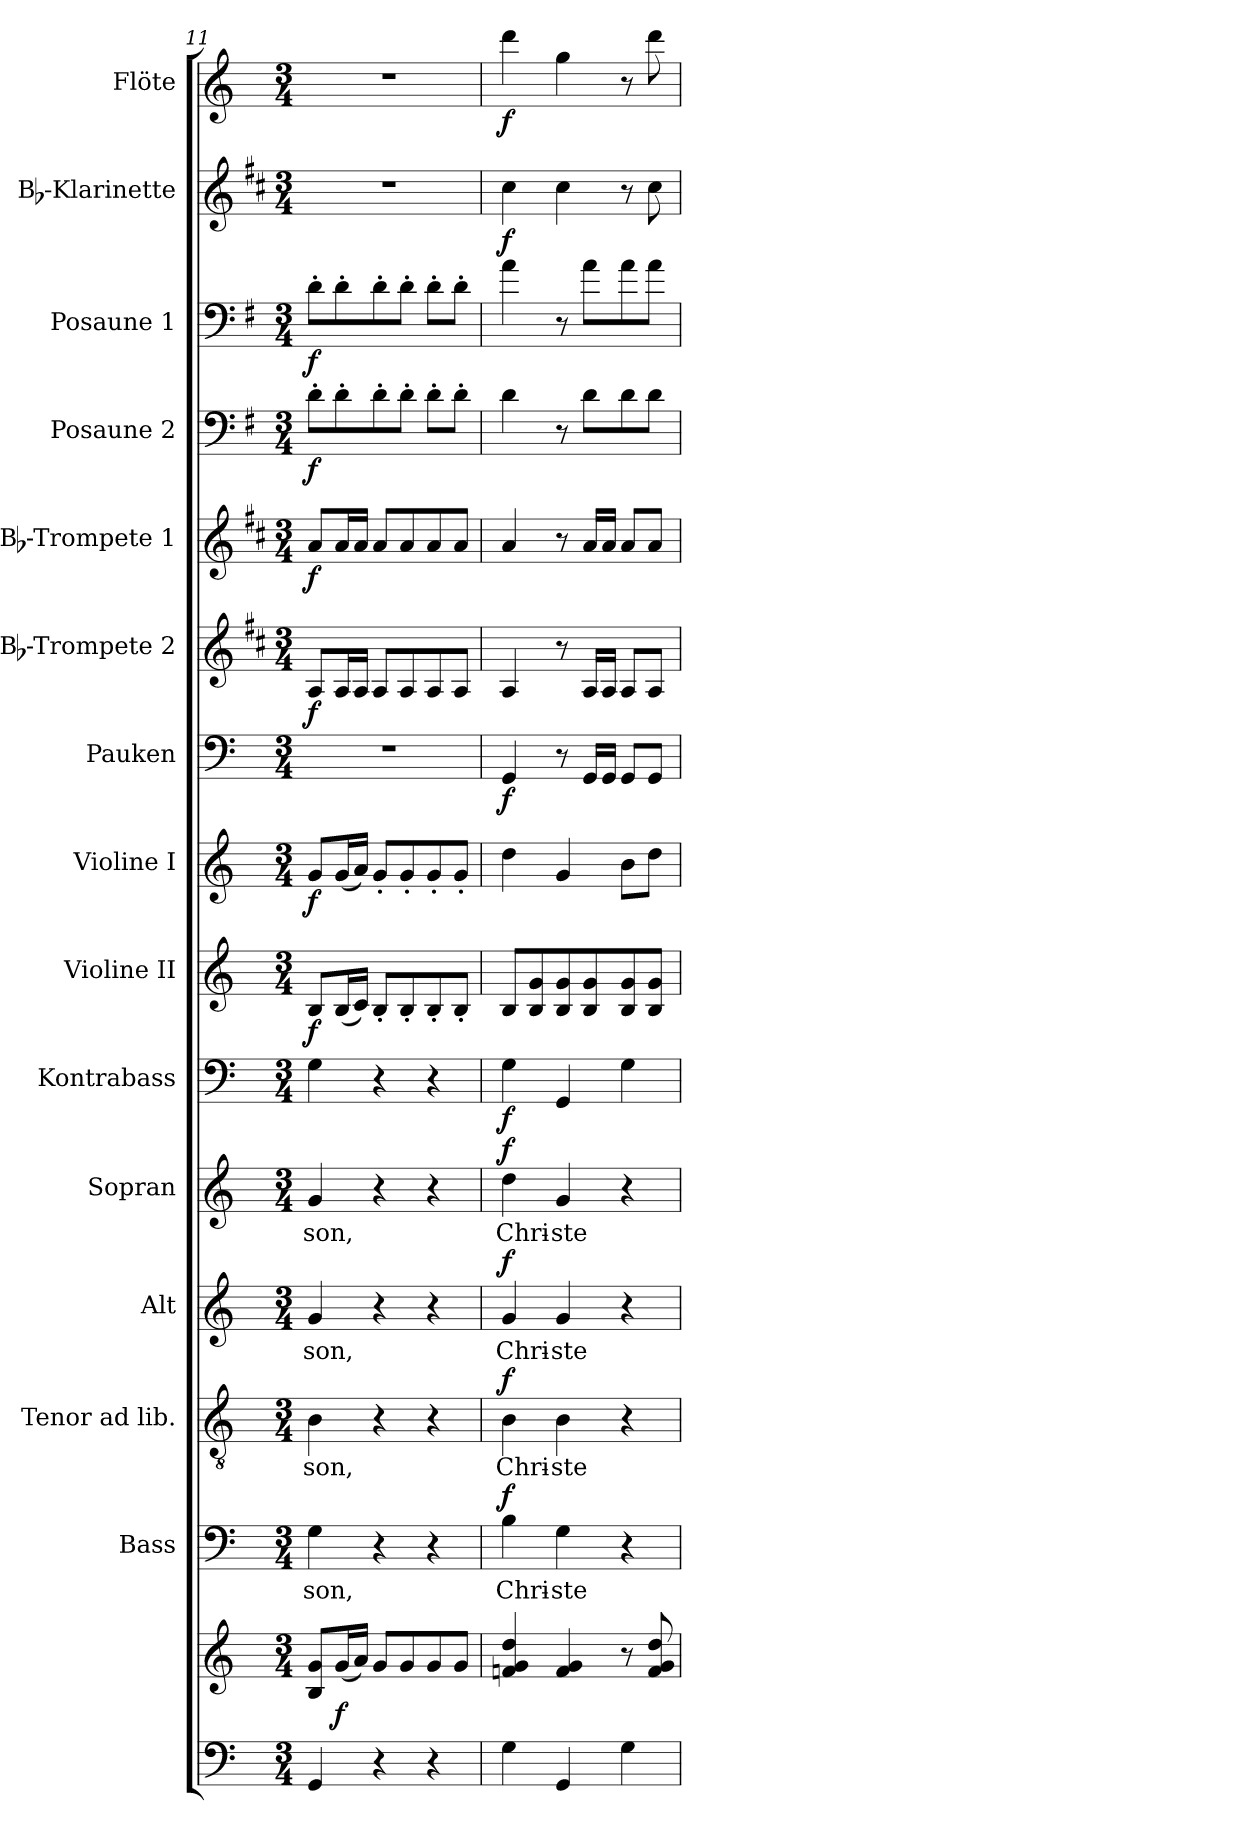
**kern	**kern	**dynam	**kern	**text	**dynam	**kern	**text	**dynam	**kern	**text	**dynam	**kern	**text	**dynam	**kern	**dynam	**kern	**dynam	**kern	**dynam	**kern	**dynam	**kern	**dynam	**kern	**dynam	**kern	**dynam	**kern	**dynam	**kern	**dynam	**kern	**dynam
*part15	*part15	*part15	*part14	*part14	*part14	*part13	*part13	*part13	*part12	*part12	*part12	*part11	*part11	*part11	*part10	*part10	*part9	*part9	*part8	*part8	*part7	*part7	*part6	*part6	*part5	*part5	*part4	*part4	*part3	*part3	*part2	*part2	*part1	*part1
*staff16	*staff15	*staff15/16	*staff14	*staff14	*staff14	*staff13	*staff13	*staff13	*staff12	*staff12	*staff12	*staff11	*staff11	*staff11	*staff10	*staff10	*staff9	*staff9	*staff8	*staff8	*staff7	*staff7	*staff6	*staff6	*staff5	*staff5	*staff4	*staff4	*staff3	*staff3	*staff2	*staff2	*staff1	*staff1
*	*	*	*I"Bass	*	*	*I"Tenor ad lib.	*	*	*I"Alt	*	*	*I"Sopran	*	*	*I"Kontrabass	*	*I"Violine II	*	*I"Violine I	*	*I"Pauken	*	*I"Bb-Trompete 2	*	*I"Bb-Trompete 1	*	*I"Posaune 2	*	*I"Posaune 1	*	*I"Bb-Klarinette	*	*I"Flöte	*
*	*	*	*I'B.	*	*	*I'T.	*	*	*I'A.	*	*	*I'S.	*	*	*I'Kb.	*	*I'Vl. II	*	*I'Vl. I	*	*I'Pk.	*	*I'Bb Trp. 2	*	*I'Bb Trp. 1	*	*I'Pos. 2	*	*I'Pos. 1	*	*I'Bb Kl.	*	*I'Fl.	*
!!LO:PB:g=z
*clefF4	*clefG2	*	*clefF4	*	*	*clefGv2	*	*	*clefG2	*	*	*clefG2	*	*	*clefF4	*	*clefG2	*	*clefG2	*	*clefF4	*	*clefG2	*	*clefG2	*	*clefF4	*	*clefF4	*	*clefG2	*	*clefG2	*
*	*	*	*	*	*	*	*	*	*	*	*	*	*	*	*ITrd7c12	*	*	*	*	*	*	*	*ITrd1c2	*	*ITrd1c2	*	*ITrd4c7	*	*ITrd4c7	*	*ITrd1c2	*	*	*
*k[]	*k[]	*	*k[]	*	*	*k[]	*	*	*k[]	*	*	*k[]	*	*	*k[]	*	*k[]	*	*k[]	*	*k[]	*	*k[]	*	*k[]	*	*k[]	*	*k[]	*	*k[]	*	*k[]	*
*C:	*C:	*	*C:	*	*	*C:	*	*	*C:	*	*	*C:	*	*	*C:	*	*C:	*	*C:	*	*C:	*	*C:	*	*C:	*	*C:	*	*C:	*	*C:	*	*C:	*
*M3/4	*M3/4	*	*M3/4	*	*	*M3/4	*	*	*M3/4	*	*	*M3/4	*	*	*M3/4	*	*M3/4	*	*M3/4	*	*M3/4	*	*M3/4	*	*M3/4	*	*M3/4	*	*M3/4	*	*M3/4	*	*M3/4	*
=11	=11	=11	=11	=11	=11	=11	=11	=11	=11	=11	=11	=11	=11	=11	=11	=11	=11	=11	=11	=11	=11	=11	=11	=11	=11	=11	=11	=11	=11	=11	=11	=11	=11	=11
!	!	!	!	!LO:LY:b	!	!	!LO:LY:b	!	!	!LO:LY:b	!	!	!LO:LY:b	!	!	!	!	!LO:DY:b	!	!LO:DY:b	!	!	!	!LO:DY:b	!	!LO:DY:b	!	!LO:DY:b	!	!LO:DY:b	!	!	!	!
4GG/	8B/ 8g/L	.	4G\	-son,	.	4B\	-son,	.	4g/	-son,	.	4g/	-son,	.	4GG\	.	8B/L	f	8g/L	f	2.r	.	8G/L	f	8g/L	f	8G'>\L	f	8G'>\L	f	2.r	.	2.r	.
!	!	!LO:DY:b	!	!	!	!	!	!	!	!	!	!	!	!	!	!	!	!	!	!	!	!	!	!	!	!	!	!	!	!	!	!	!	!
.	(<16g/L	f	.	.	.	.	.	.	.	.	.	.	.	.	.	.	(<16B/L	.	(<16g/L	.	.	.	16G/L	.	16g/L	.	8G'>\	.	8G'>\	.	.	.	.	.
.	16a/JJ)	.	.	.	.	.	.	.	.	.	.	.	.	.	.	.	16c/JJ)	.	16a/JJ)	.	.	.	16G/JJ	.	16g/JJ	.	.	.	.	.	.	.	.	.
4r	8g/L	.	4r	.	.	4r	.	.	4r	.	.	4r	.	.	4r	.	8B'</L	.	8g'</L	.	.	.	8G/L	.	8g/L	.	8G'>\	.	8G'>\	.	.	.	.	.
.	8g/	.	.	.	.	.	.	.	.	.	.	.	.	.	.	.	8B'</	.	8g'</	.	.	.	8G/	.	8g/	.	8G'>\J	.	8G'>\J	.	.	.	.	.
4r	8g/	.	4r	.	.	4r	.	.	4r	.	.	4r	.	.	4r	.	8B'</	.	8g'</	.	.	.	8G/	.	8g/	.	8G'>\L	.	8G'>\L	.	.	.	.	.
.	8g/J	.	.	.	.	.	.	.	.	.	.	.	.	.	.	.	8B'</J	.	8g'</J	.	.	.	8G/J	.	8g/J	.	8G'>\J	.	8G'>\J	.	.	.	.	.
=12	=12	=12	=12	=12	=12	=12	=12	=12	=12	=12	=12	=12	=12	=12	=12	=12	=12	=12	=12	=12	=12	=12	=12	=12	=12	=12	=12	=12	=12	=12	=12	=12	=12	=12
!	!	!	!	!LO:LY:b	!LO:DY:a	!	!LO:LY:b	!LO:DY:a	!	!LO:LY:b	!LO:DY:a	!	!LO:LY:b	!LO:DY:a	!	!LO:DY:b	!	!	!	!	!	!LO:DY:b	!	!	!	!	!	!	!	!	!	!LO:DY:b	!	!LO:DY:b
4G\	4fn/ 4g/ 4dd/	.	4B\	Chri-	f	4B\	Chri-	f	4g/	Chri-	f	4dd\	Chri-	f	4GG\	f	8B/L	.	4dd\	.	4GG/	f	4G/	.	4g/	.	4G\	.	4d\	.	4b\	f	4ddd\	f
.	.	.	.	.	.	.	.	.	.	.	.	.	.	.	.	.	8B/ 8g/	.	.	.	.	.	.	.	.	.	.	.	.	.	.	.	.	.
!	!	!	!	!LO:LY:b	!	!	!LO:LY:b	!	!	!LO:LY:b	!	!	!LO:LY:b	!	!	!	!	!	!	!	!	!	!	!	!	!	!	!	!	!	!	!	!	!
4GG/	4f/ 4g/	.	4G\	-ste	.	4B\	-ste	.	4g/	-ste	.	4g/	-ste	.	4GGG/	.	8B/ 8g/	.	4g/	.	8r	.	8r	.	8r	.	8r	.	8r	.	4b\	.	4gg\	.
.	.	.	.	.	.	.	.	.	.	.	.	.	.	.	.	.	8B/ 8g/	.	.	.	16GG/LL	.	16G/LL	.	16g/LL	.	8G\L	.	8d\L	.	.	.	.	.
.	.	.	.	.	.	.	.	.	.	.	.	.	.	.	.	.	.	.	.	.	16GG/JJ	.	16G/JJ	.	16g/JJ	.	.	.	.	.	.	.	.	.
4G\	8r	.	4r	.	.	4r	.	.	4r	.	.	4r	.	.	4GG\	.	8B/ 8g/	.	8b\L	.	8GG/L	.	8G/L	.	8g/L	.	8G\	.	8d\	.	8r	.	8r	.
.	8f/ 8g/ 8dd/	.	.	.	.	.	.	.	.	.	.	.	.	.	.	.	8B/ 8g/J	.	8dd\J	.	8GG/J	.	8G/J	.	8g/J	.	8G\J	.	8d\J	.	8b\	.	8ddd\	.
=	=	=	=	=	=	=	=	=	=	=	=	=	=	=	=	=	=	=	=	=	=	=	=	=	=	=	=	=	=	=	=	=	=	=
*-	*-	*-	*-	*-	*-	*-	*-	*-	*-	*-	*-	*-	*-	*-	*-	*-	*-	*-	*-	*-	*-	*-	*-	*-	*-	*-	*-	*-	*-	*-	*-	*-	*-	*-
